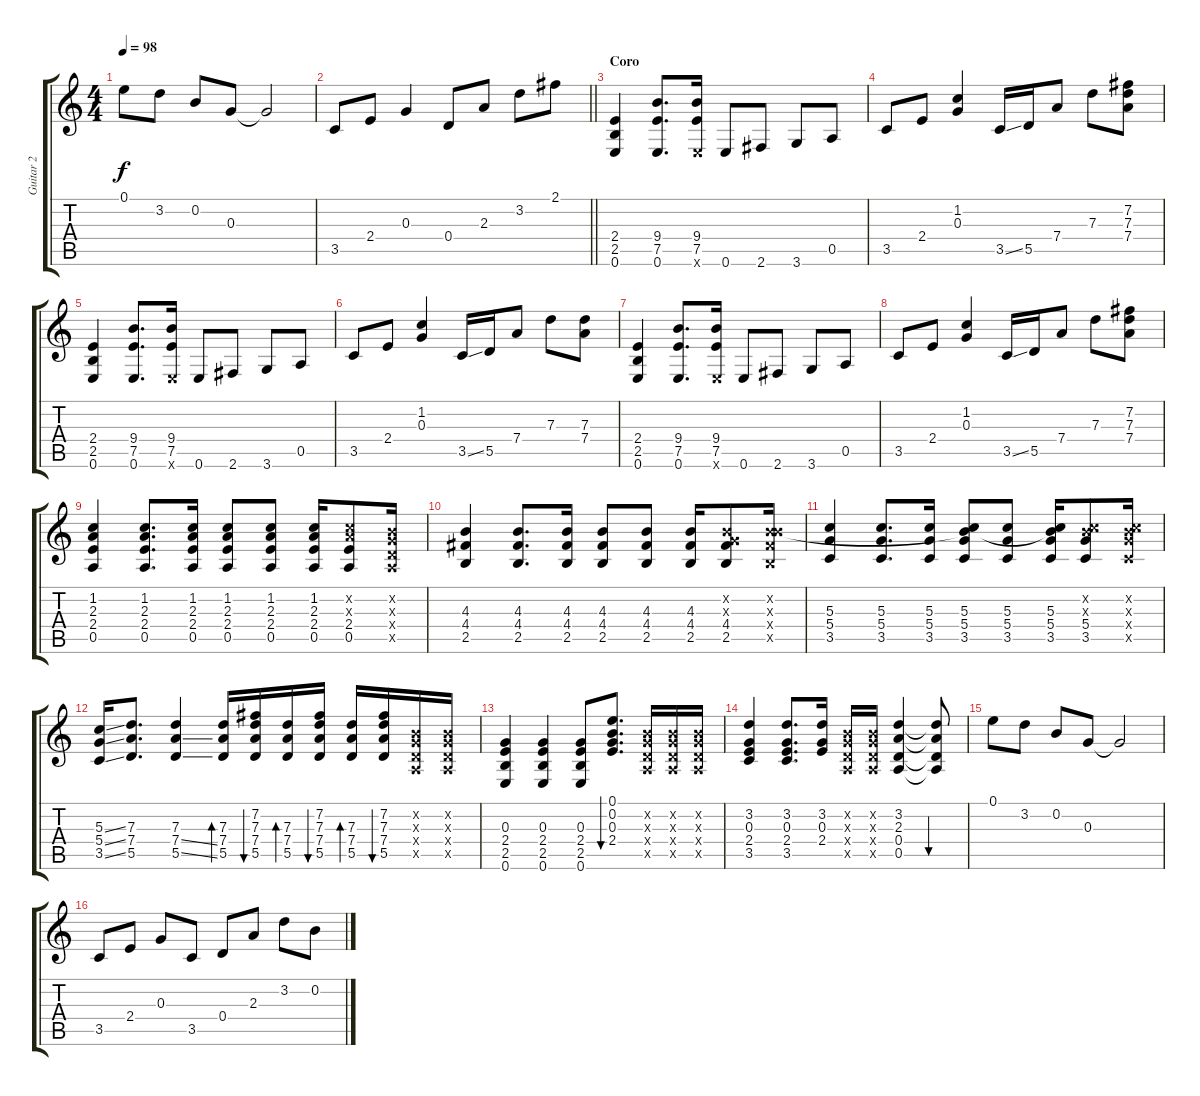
\track ("Guitar 2" "Guitar 2") {instrument overdrivenguitar}
\staff {score tabs}
\tuning (E4 B3 G3 D3 A2 E2) {hide}
\ts (4 4)
\tempo 98
\clef g2
\ks c
0.1.8{dy f} 3.2.8 0.2.8 0.3.8 0.3{t}.2 |
\barLineRight lightlight
3.5.8 2.4.8 0.3.4 0.4.8 2.3.8 3.2.8 2.1.8 |
\section ("" "Coro")
(2.4 2.5 0.6).4{instrument overdrivenguitar} (9.4 7.5 0.6).8{d} (9.4 7.5 0.6{x}).16 0.6.8 2.6.8 3.6.8 0.5.8 |
3.5.8 2.4.8 (1.2 0.3).4 3.5{ss}.16 5.5.16 7.4.8 7.3.8 (7.2 7.3 7.4).8 |
(2.4 2.5 0.6).4 (9.4 7.5 0.6).8{d} (9.4 7.5 0.6{x}).16 0.6.8 2.6.8 3.6.8 0.5.8 |
3.5.8 2.4.8 (1.2 0.3).4 3.5{ss}.16 5.5.16 7.4.8 7.3.8 (7.3 7.4).8 |
(2.4 2.5 0.6).4{instrument overdrivenguitar} (9.4 7.5 0.6).8{d} (9.4 7.5 0.6{x}).16 0.6.8 2.6.8 3.6.8 0.5.8 |
3.5.8 2.4.8 (1.2 0.3).4 3.5{ss}.16 5.5.16 7.4.8 7.3.8 (7.2 7.3 7.4).8 |
(1.2 2.3 2.4 0.5).4 (1.2 2.3 2.4 0.5).8{d} (1.2 2.3 2.4 0.5).16 (1.2 2.3 2.4 0.5).8 (1.2 2.3 2.4 0.5).8 (1.2 2.3 2.4 0.5).16 (1.2{x} 2.3{x} 2.4 0.5).8 (0.2{x} 0.3{x} 0.4{x} 0.5{x}).16 |
(4.3 4.4 2.5).4 (4.3 4.4 2.5).8{d} (4.3 4.4 2.5).16 (4.3 4.4 2.5).8 (4.3 4.4 2.5).8 (4.3 4.4 2.5).16 (0.2{x} 0.3{x} 4.4 2.5).8 (0.2{x} 4.3{x} 4.4{x} 2.5{x}).16 |
(5.3 5.4 3.5).4 (5.3 5.4 3.5).8{d} (5.3 5.4 3.5).16 (0.2{t} 5.3 5.4 3.5).8 (5.3 5.4 3.5).8 (0.2{t} 5.3 5.4 3.5).16 (0.2{x} 5.3{x} 5.4 3.5).8 (0.2{x} 5.3{x} 5.4{x} 3.5{x}).16 |
(5.3{ss} 5.4{ss} 3.5{ss}).16 (7.3 7.4 5.5).8{d} (7.3 7.4{ss} 5.5{ss}).4 (7.3 7.4 5.5).16{bd 60} (7.2 7.3 7.4 5.5).16{bu 60} (7.3 7.4 5.5).16{bd 60} (7.2 7.3 7.4 5.5).16{bu 60} (7.3 7.4 5.5).16{bd 60} (7.2 7.3 7.4 5.5).16{bu 60} (0.2{x} 0.3{x} 0.4{x} 0.5{x}).16 (0.2{x} 0.3{x} 0.4{x} 0.5{x}).16 |
(0.3 2.4 2.5 0.6).4 (0.3 2.4 2.5 0.6).4 (0.3 2.4 2.5 0.6).8 (0.1 0.2 0.3 2.4).8{d bu 60} (0.2{x} 0.3{x} 0.4{x} 0.5{x}).16 (0.2{x} 0.3{x} 0.4{x} 0.5{x}).16 (0.2{x} 0.3{x} 0.4{x} 0.5{x}).16 |
(3.2 0.3 2.4 3.5).4 (3.2 0.3 2.4 3.5).8{d} (3.2 0.3 2.4).16 (0.2{x} 0.3{x} 0.4{x} 0.5{x}).16 (0.2{x} 0.3{x} 0.4{x} 0.5{x}).16 (3.2 2.3 0.4 0.5).4 (3.2{t} 2.3{t} 0.4{t} 0.5{t}).8{bu 60} |
0.1.8{instrument electricguitarclean} 3.2.8 0.2.8 0.3.8 0.3{t}.2 |
3.5.8 2.4.8 0.3.8 3.5.8 0.4.8 2.3.8 3.2.8 0.2.8
